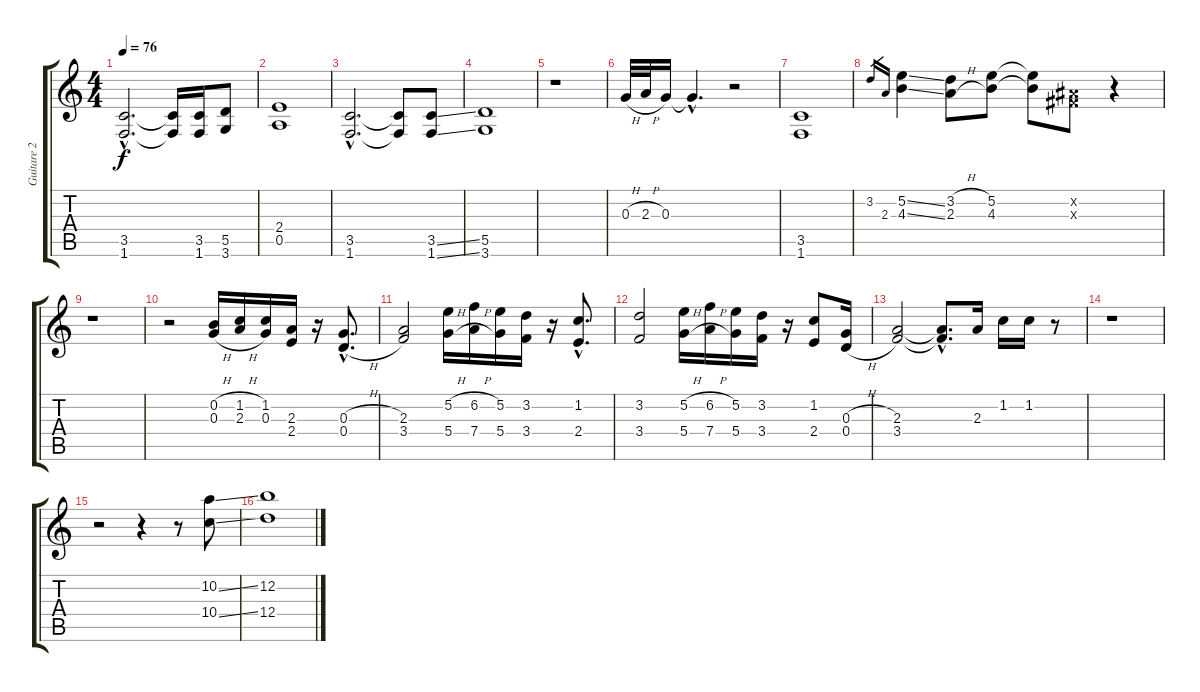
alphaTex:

\track ("Guitare 2" "Guitare 2") {instrument electricguitarjazz}
\staff {score tabs}
\tuning (E4 B3 G3 D3 A2 E2) {hide}
\ts (4 4)
\tempo 76
\clef g2
\ks c
(3.5{hac} 1.6{hac}).2{d dy f} (3.5{t} 1.6{t}).16 (3.5 1.6).16 (5.5 3.6).8 |
(2.4 0.5).1 |
(3.5{hac} 1.6{hac}).2{d} (3.5{t} 1.6{t}).8 (3.5{ss} 1.6{ss}).8 |
(5.5 3.6).1 |
r.1 |
0.3{h}.32 2.3{h}.32 0.3.16 0.3{hac t}.4{d} r.2 |
(3.5 1.6).1 |
3.2.16{gr} 2.3.16{gr} (5.2{ss} 4.3{ss}).4 (3.2{h} 2.3{h}).8 (5.2 4.3).8 (5.2{t} 4.3{t}).8 (-1.2{x} -1.3{x}).8 r.4 |
r.1 |
r.2 (0.2{h} 0.3{h}).16 (1.2{h} 2.3{h}).16 (1.2 0.3).16 (2.3 2.4).16 r.16 (0.3{h hac} 0.4{h hac}).8{d} |
(2.3 3.4).2 (5.2{h} 5.4{h}).16 (6.2{h} 7.4{h}).16 (5.2 5.4).16 (3.2 3.4).16 r.16 (1.2{hac} 2.4{hac}).8{d} |
(3.2 3.4).2 (5.2{h} 5.4{h}).16 (6.2{h} 7.4{h}).16 (5.2 5.4).16 (3.2 3.4).16 r.16 (1.2 2.4).8 (0.3{h} 0.4{h}).16 |
(2.3 3.4).2 (2.3{hac t} 3.4{hac t}).8{d} 2.3.16 1.2.16 1.2.16 r.8 |
r.1 |
r.2 r.4 r.8 (10.2{ss} 10.4{ss}).8 |
(12.2 12.4).1
